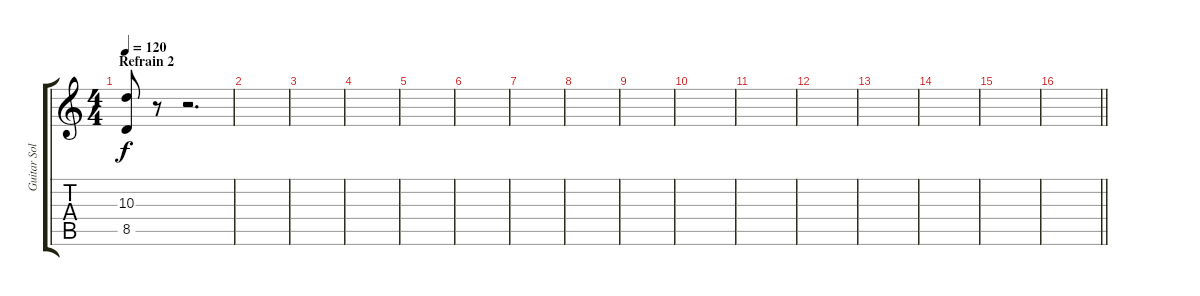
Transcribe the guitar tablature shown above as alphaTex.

\track ("Guitar Solo" "Guitar Sol") {instrument distortionguitar}
\staff {score tabs}
\tuning (Db4 Ab3 E3 B2 Gb2 B1) {hide}
\ts (4 4)
\section ("" "Refrain 2")
\tempo 120
\clef g2
\ks c
(10.3 8.5).8{dy f} r.8 r.2{d} |
|
|
|
|
|
|
|
|
|
|
|
|
|
|
\barLineRight lightlight
